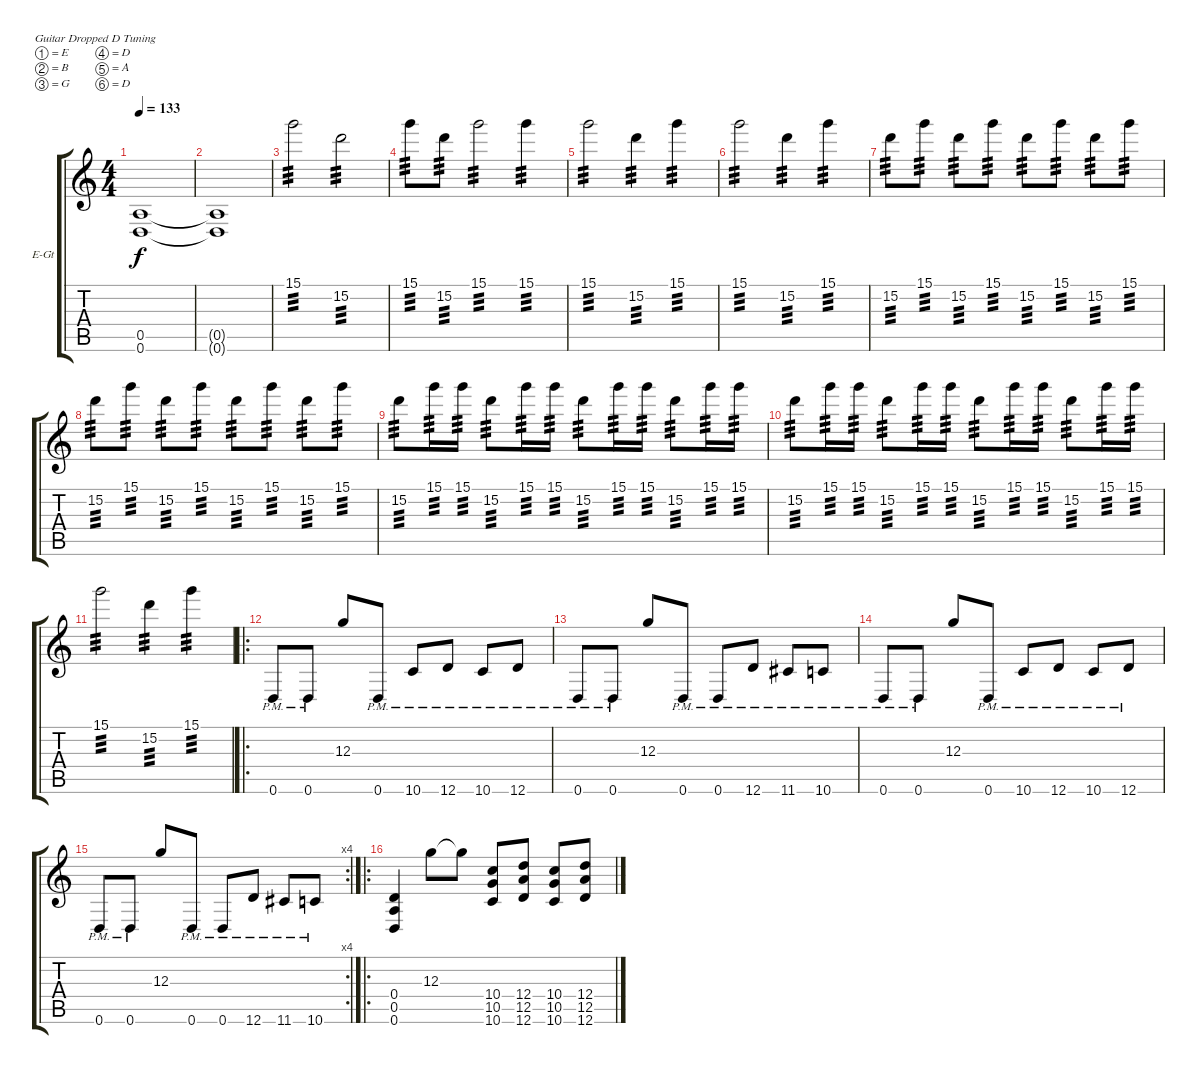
\bracketExtendMode groupsimilarinstruments
\firstSystemTrackNameOrientation horizontal
\otherSystemsTrackNameOrientation horizontal
\track ("Tom Morello" "E-Gt") {instrument distortionguitar}
\staff {score tabs}
\tuning (E4 B3 G3 D3 A2 D2)
\ts (4 4)
\tempo 133
\clef g2
\ks c
(0.5 0.6).1{dy f} |
(0.5{t} 0.6{t}).1 |
15.1.2{tp 3} 15.2.2{tp 3} |
15.1.8{tp 3} 15.2.8{tp 3} 15.1.2{tp 3} 15.1.4{tp 3} |
15.1.2{tp 3} 15.2.4{tp 3} 15.1.4{tp 3} |
15.1.2{tp 3} 15.2.4{tp 3} 15.1.4{tp 3} |
15.2.8{tp 3} 15.1.8{tp 3} 15.2.8{tp 3} 15.1.8{tp 3} 15.2.8{tp 3} 15.1.8{tp 3} 15.2.8{tp 3} 15.1.8{tp 3} |
15.2.8{tp 3} 15.1.8{tp 3} 15.2.8{tp 3} 15.1.8{tp 3} 15.2.8{tp 3} 15.1.8{tp 3} 15.2.8{tp 3} 15.1.8{tp 3} |
15.2.8{tp 3} 15.1.16{tp 3} 15.1.16{tp 3} 15.2.8{tp 3} 15.1.16{tp 3} 15.1.16{tp 3} 15.2.8{tp 3} 15.1.16{tp 3} 15.1.16{tp 3} 15.2.8{tp 3} 15.1.16{tp 3} 15.1.16{tp 3} |
15.2.8{tp 3} 15.1.16{tp 3} 15.1.16{tp 3} 15.2.8{tp 3} 15.1.16{tp 3} 15.1.16{tp 3} 15.2.8{tp 3} 15.1.16{tp 3} 15.1.16{tp 3} 15.2.8{tp 3} 15.1.16{tp 3} 15.1.16{tp 3} |
15.1.2{tp 3} 15.2.4{tp 3} 15.1.4{tp 3} |
\ro
0.6{pm}.8 0.6{pm}.8 12.3.8 0.6{pm}.8 10.6{pm}.8 12.6{pm}.8 10.6{pm}.8 12.6{pm}.8 |
0.6{pm}.8 0.6{pm}.8 12.3.8 0.6{pm}.8 0.6{pm}.8 12.6{pm}.8 11.6{pm}.8 10.6{pm}.8 |
0.6{pm}.8 0.6{pm}.8 12.3.8 0.6{pm}.8 10.6{pm}.8 12.6{pm}.8 10.6{pm}.8 12.6{pm}.8 |
\rc 4
0.6{pm}.8 0.6{pm}.8 12.3.8 0.6{pm}.8 0.6{pm}.8 12.6{pm}.8 11.6{pm}.8 10.6{pm}.8 |
\ro
(0.4 0.5 0.6).4 12.3.8 12.3{t}.8 (10.4 10.5 10.6).8 (12.4 12.5 12.6).8 (10.4 10.5 10.6).8 (12.4 12.5 12.6).8
